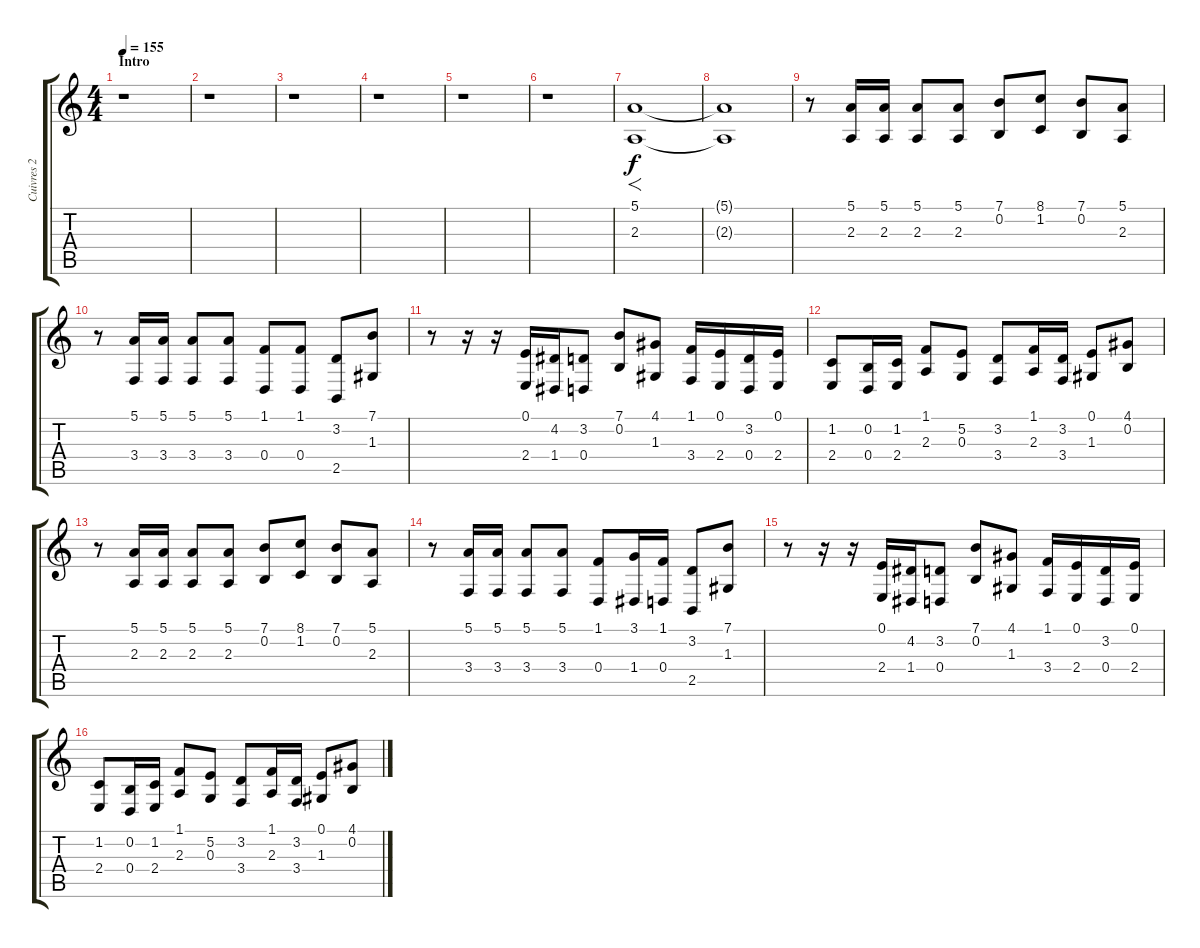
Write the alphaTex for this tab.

\track ("Cuivres 2" "Cuivres 2") {instrument brasssection}
\staff {score tabs}
\tuning (E4 B3 G3 D3 A2 E2) {hide}
\ts (4 4)
\section ("" "Intro")
\tempo 155
\clef g2
\ks c
r.1{dy f instrument brasssection} |
r.1 |
r.1 |
r.1 |
r.1 |
r.1 |
(5.1 2.3).1{f} |
(5.1{t} 2.3{t}).1 |
r.8 (5.1 2.3).16 (5.1 2.3).16 (5.1 2.3).8 (5.1 2.3).8 (7.1 0.2).8 (8.1 1.2).8 (7.1 0.2).8 (5.1 2.3).8 |
r.8 (5.1 3.4).16 (5.1 3.4).16 (5.1 3.4).8 (5.1 3.4).8 (1.1 0.4).8 (1.1 0.4).8 (3.2 2.5).8 (7.1 1.3).8 |
r.8 r.16 r.16 (0.1 2.4).16 (4.2 1.4).16 (3.2 0.4).8 (7.1 0.2).8 (4.1 1.3).8 (1.1 3.4).16 (0.1 2.4).16 (3.2 0.4).16 (0.1 2.4).16 |
(1.2 2.4).8 (0.2 0.4).16 (1.2 2.4).16 (1.1 2.3).8 (5.2 0.3).8 (3.2 3.4).8 (1.1 2.3).16 (3.2 3.4).16 (0.1 1.3).8 (4.1 0.2).8 |
r.8 (5.1 2.3).16 (5.1 2.3).16 (5.1 2.3).8 (5.1 2.3).8 (7.1 0.2).8 (8.1 1.2).8 (7.1 0.2).8 (5.1 2.3).8 |
r.8 (5.1 3.4).16 (5.1 3.4).16 (5.1 3.4).8 (5.1 3.4).8 (1.1 0.4).8 (3.1 1.4).16 (1.1 0.4).16 (3.2 2.5).8 (7.1 1.3).8 |
r.8 r.16 r.16 (0.1 2.4).16 (4.2 1.4).16 (3.2 0.4).8 (7.1 0.2).8 (4.1 1.3).8 (1.1 3.4).16 (0.1 2.4).16 (3.2 0.4).16 (0.1 2.4).16 |
(1.2 2.4).8 (0.2 0.4).16 (1.2 2.4).16 (1.1 2.3).8 (5.2 0.3).8 (3.2 3.4).8 (1.1 2.3).16 (3.2 3.4).16 (0.1 1.3).8 (4.1 0.2).8
